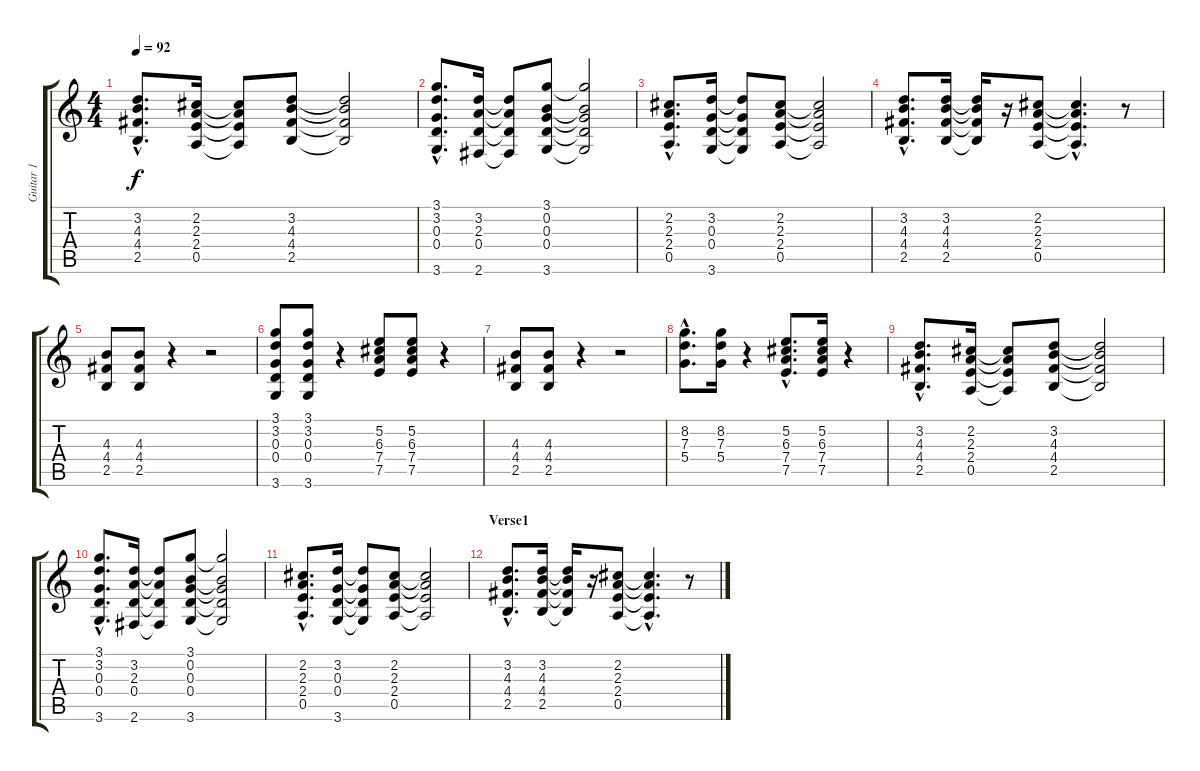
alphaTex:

\track ("Guitar 1" "Guitar 1") {instrument distortionguitar}
\staff {score tabs}
\tuning (E4 B3 G3 D3 A2 E2) {hide}
\ts (4 4)
\tempo 92
\clef g2
\ks c
(3.2{hac} 4.3{hac} 4.4{hac} 2.5{hac}).8{d dy f instrument distortionguitar} (2.2 2.3 2.4 0.5).16 (2.2{t} 2.3{t} 2.4{t} 0.5{t}).8 (3.2 4.3 4.4 2.5).8 (3.2{t} 4.3{t} 4.4{t} 2.5{t}).2 |
(3.1{hac} 3.2{hac} 0.3{hac} 0.4{hac} 3.6{hac}).8{d} (3.2 2.3 0.4 2.6).16 (3.2{t} 2.3{t} 0.4{t} 2.6{t}).8 (3.1 0.2 0.3 0.4 3.6).8 (3.1{t} 0.2{t} 0.3{t} 0.4{t} 3.6{t}).2 |
(2.2{hac} 2.3{hac} 2.4{hac} 0.5{hac}).8{d} (3.2 0.3 0.4 3.6).16 (3.2{t} 0.3{t} 0.4{t} 3.6{t}).8 (2.2 2.3 2.4 0.5).8 (2.2{t} 2.3{t} 2.4{t} 0.5{t}).2 |
(3.2{hac} 4.3{hac} 4.4{hac} 2.5{hac}).8{d} (3.2 4.3 4.4 2.5).16 (3.2{t} 4.3{t} 4.4{t} 2.5{t}).16 r.16 (2.2 2.3 2.4 0.5).8 (2.2{hac t} 2.3{hac t} 2.4{hac t} 0.5{hac t}).4{d} r.8 |
(4.3 4.4 2.5).8 (4.3 4.4 2.5).8 r.4 r.2 |
(3.1 3.2 0.3 0.4 3.6).8 (3.1 3.2 0.3 0.4 3.6).8 r.4 (5.2 6.3 7.4 7.5).8 (5.2 6.3 7.4 7.5).8 r.4 |
(4.3 4.4 2.5).8 (4.3 4.4 2.5).8 r.4 r.2 |
(8.2{hac} 7.3{hac} 5.4{hac}).8{d} (8.2 7.3 5.4).16 r.4 (5.2{hac} 6.3{hac} 7.4{hac} 7.5{hac}).8{d} (5.2 6.3 7.4 7.5).16 r.4 |
(3.2{hac} 4.3{hac} 4.4{hac} 2.5{hac}).8{d volume 6} (2.2 2.3 2.4 0.5).16 (2.2{t} 2.3{t} 2.4{t} 0.5{t}).8 (3.2 4.3 4.4 2.5).8 (3.2{t} 4.3{t} 4.4{t} 2.5{t}).2 |
(3.1{hac} 3.2{hac} 0.3{hac} 0.4{hac} 3.6{hac}).8{d} (3.2 2.3 0.4 2.6).16 (3.2{t} 2.3{t} 0.4{t} 2.6{t}).8 (3.1 0.2 0.3 0.4 3.6).8 (3.1{t} 0.2{t} 0.3{t} 0.4{t} 3.6{t}).2 |
(2.2{hac} 2.3{hac} 2.4{hac} 0.5{hac}).8{d} (3.2 0.3 0.4 3.6).16 (3.2{t} 0.3{t} 0.4{t} 3.6{t}).8 (2.2 2.3 2.4 0.5).8 (2.2{t} 2.3{t} 2.4{t} 0.5{t}).2 |
\section ("" "Verse1")
(3.2{hac} 4.3{hac} 4.4{hac} 2.5{hac}).8{d} (3.2 4.3 4.4 2.5).16 (3.2{t} 4.3{t} 4.4{t} 2.5{t}).16 r.16 (2.2 2.3 2.4 0.5).8 (2.2{hac t} 2.3{hac t} 2.4{hac t} 0.5{hac t}).4{d} r.8
